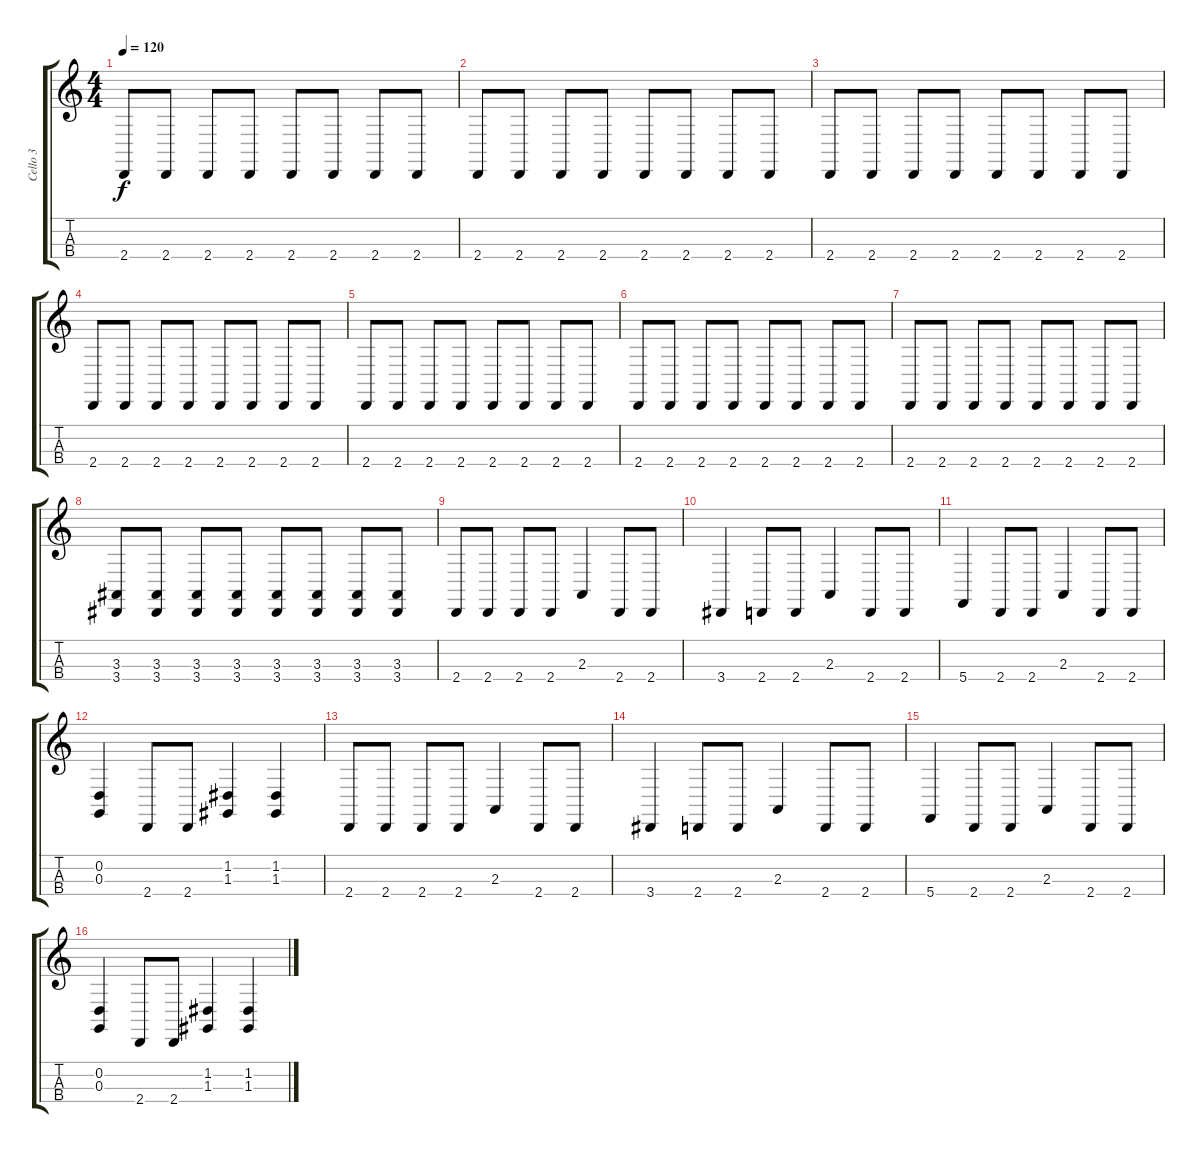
\track ("Cello 3" "Cello 3") {instrument cello}
\staff {score tabs}
\tuning (A3 D3 G2 C2) {hide}
\ts (4 4)
\tempo 120
\clef g2
\ks c
2.4.8{dy f} 2.4.8 2.4.8 2.4.8 2.4.8 2.4.8 2.4.8 2.4.8 |
2.4.8 2.4.8 2.4.8 2.4.8 2.4.8 2.4.8 2.4.8 2.4.8 |
2.4.8 2.4.8 2.4.8 2.4.8 2.4.8 2.4.8 2.4.8 2.4.8 |
2.4.8 2.4.8 2.4.8 2.4.8 2.4.8 2.4.8 2.4.8 2.4.8 |
2.4.8 2.4.8 2.4.8 2.4.8 2.4.8 2.4.8 2.4.8 2.4.8 |
2.4.8 2.4.8 2.4.8 2.4.8 2.4.8 2.4.8 2.4.8 2.4.8 |
2.4.8 2.4.8 2.4.8 2.4.8 2.4.8 2.4.8 2.4.8 2.4.8 |
(3.3 3.4).8 (3.3 3.4).8 (3.3 3.4).8 (3.3 3.4).8 (3.3 3.4).8 (3.3 3.4).8 (3.3 3.4).8 (3.3 3.4).8 |
2.4.8 2.4.8 2.4.8 2.4.8 2.3.4 2.4.8 2.4.8 |
3.4.4 2.4.8 2.4.8 2.3.4 2.4.8 2.4.8 |
5.4.4 2.4.8 2.4.8 2.3.4 2.4.8 2.4.8 |
(0.2 0.3).4 2.4.8 2.4.8 (1.2 1.3).4 (1.2 1.3).4 |
2.4.8 2.4.8 2.4.8 2.4.8 2.3.4 2.4.8 2.4.8 |
3.4.4 2.4.8 2.4.8 2.3.4 2.4.8 2.4.8 |
5.4.4 2.4.8 2.4.8 2.3.4 2.4.8 2.4.8 |
(0.2 0.3).4 2.4.8 2.4.8 (1.2 1.3).4 (1.2 1.3).4
